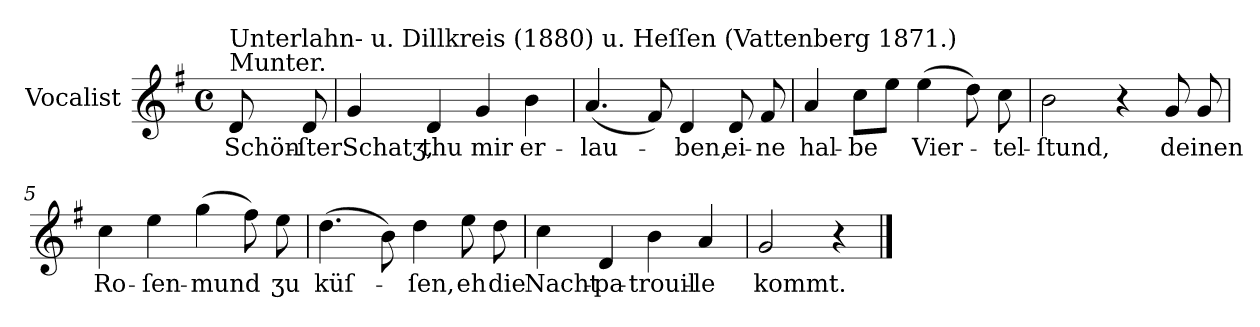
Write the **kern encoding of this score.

**kern	**text
*part1	*part1
*staff1	*staff1
*I"Vocalist	*
*k[f#]	*
*G:	*
*M4/4	*
*met(c)	*
=	=
!LO:TX:a:t=Munter.	!
!LO:TX:a:t=Unterlahn- u. Dillkreis (1880) u. Heſſen (Vattenberg 1871.)	!
8d	Schön-
8d	-ſter
=1	=1
4g	Schatʒ,
4d	thu
4g	mir
4b	er-
=2	=2
(4.a	-lau-
8f#)	.
4d	-ben,
8d	ei-
8f#	-ne
=3	=3
4a	hal-
8ccL	-be
8eeJ	.
(4ee	Vier-
8dd)	.
8cc	-tel-
=4	=4
2b	-ſtund,
4r	.
8g	deinen
8g	.
=5	=5
4cc	Ro-
4ee	-ſen-
(4gg	-mund
8ff#)	.
8ee	ʒu
=6	=6
(4.dd	küſ-
8b)	.
4dd	-ſen,
8ee	eh
8dd	die
=7	=7
4cc	Nacht-
4d	-pa-
4b	-trouil-
4a	-le
=8	=8
2g	kommt.
4r	.
==	==
*-	*-
